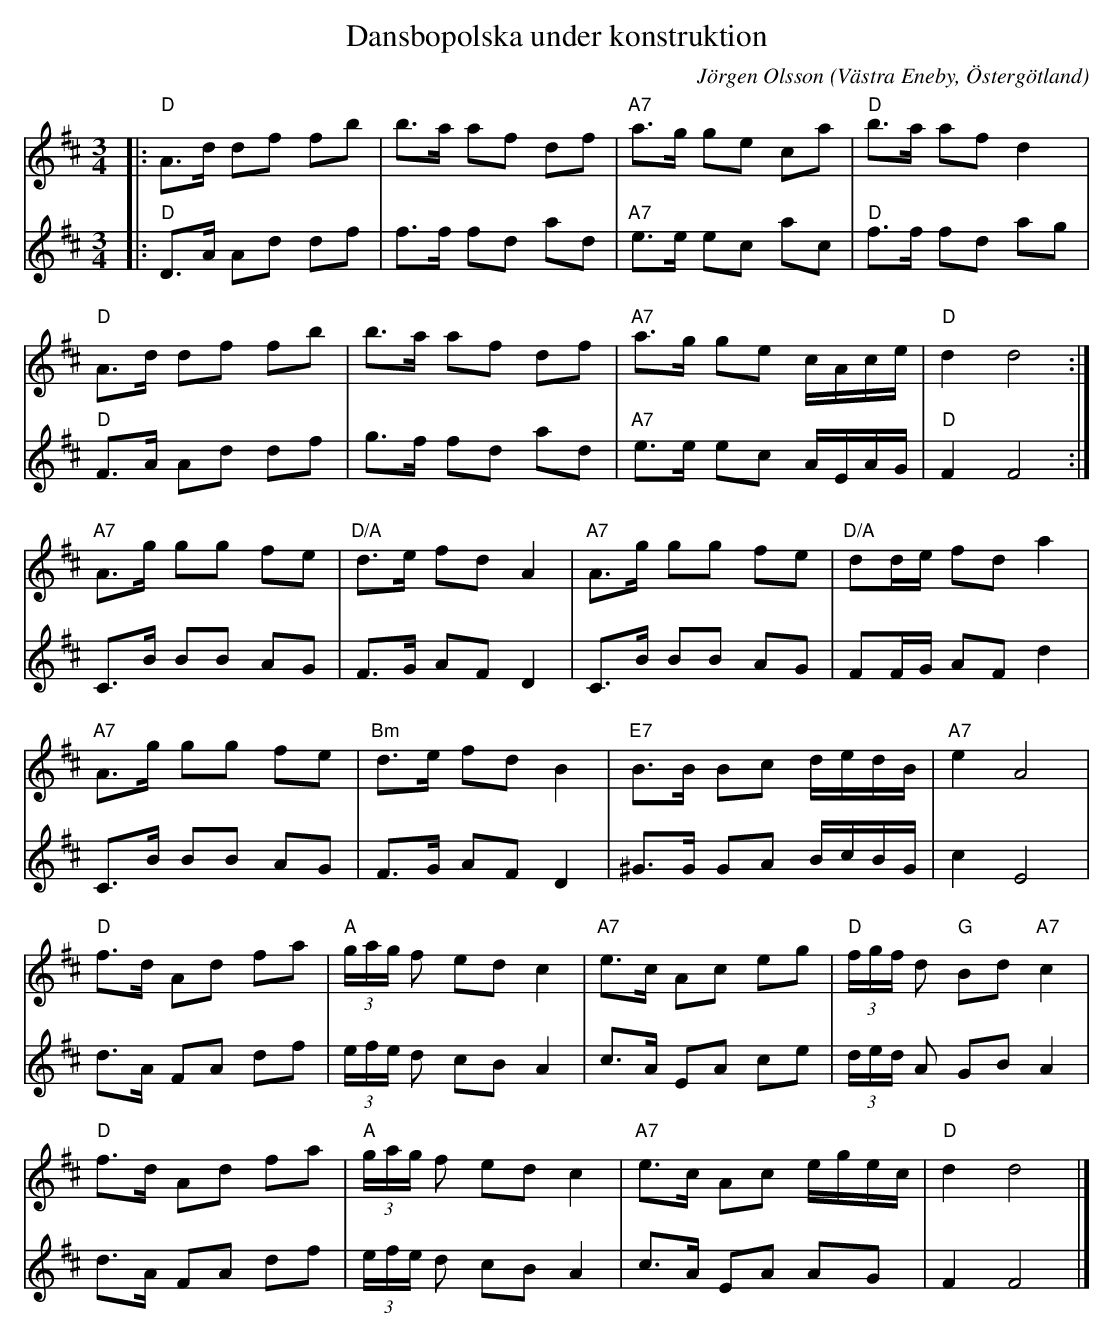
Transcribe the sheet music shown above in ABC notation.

X:1
T:Dansbopolska under konstruktion
C:Jörgen Olsson
O:Västra Eneby, Östergötland
M:3/4
L:1/8
K:D
V:1
|:"D"A>d df fb|b>a af df|"A7"a>g ge ca|"D"b>a af d2|
"D"A>d df fb|b>a af df|"A7"a>g ge c/A/c/e/|"D"d2 d4:|
"A7"A>g gg fe|"D/A"d>e fd A2|"A7"A>g gg fe|"D/A" dd/e/ fd a2|
"A7"A>g gg fe|"Bm"d>e fd B2|"E7"B>B Bc d/e/d/B/|"A7" e2 A4|
"D"f>d Ad fa|"A"(3g/a/g/ f ed c2|"A7"e>c Ac eg|"D"(3f/g/f/ d "G"Bd "A7"c2|
"D"f>d Ad fa|"A"(3g/a/g/ f ed c2|"A7"e>c Ac e/g/e/c/|"D"d2 d4 |]
V:2
|:"D"D>A Ad df|f>f fd ad|"A7"e>e ec ac|"D"f>f fd ag|
"D"F>A Ad df|g>f fd ad|"A7"e>e ec A/E/A/G/|"D"F2 F4:|
C>B BB AG|F>G AF D2|C>B BB AG| FF/G/ AF d2|
C>B BB AG|F>G AF D2|^G>G GA B/c/B/G/| c2 E4|
d>A FA df|(3e/f/e/ d cB A2|c>A EA ce|(3d/e/d/ A GB A2|
d>A FA df|(3e/f/e/ d cB A2|c>A EA AG|F2 F4 |]
